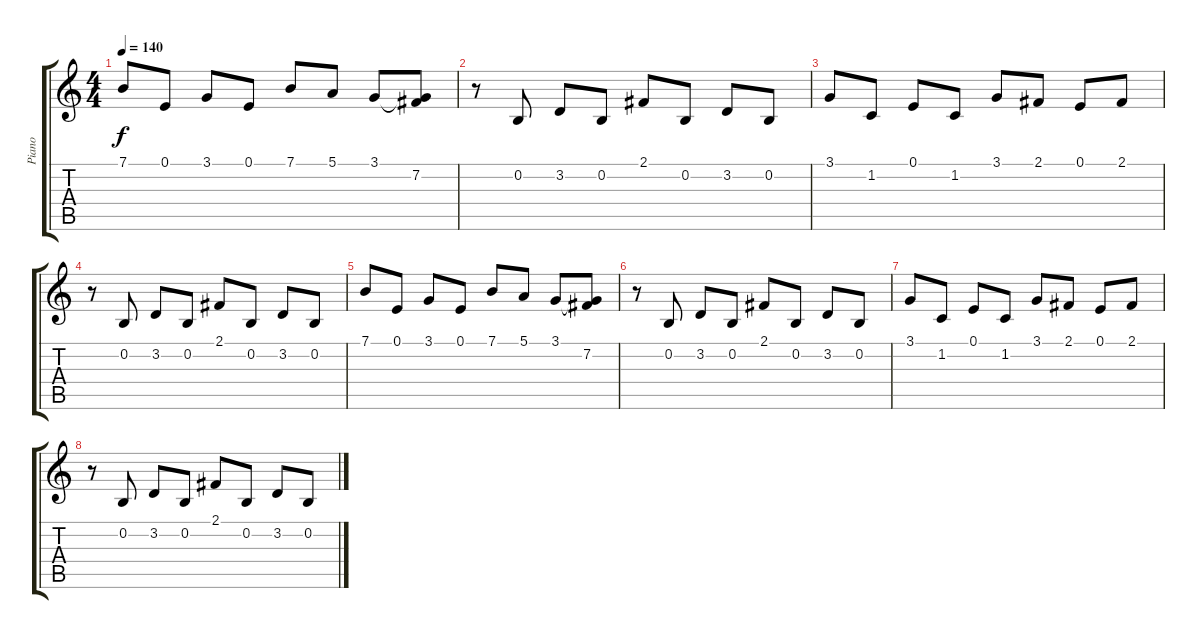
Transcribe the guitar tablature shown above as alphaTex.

\track ("Piano" "Piano") {instrument acousticgrandpiano}
\staff {score tabs}
\tuning (E4 B3 G3 D3 A2 E2) {hide}
\ts (4 4)
\tempo 140
\clef g2
\ks c
7.1.8{dy f} 0.1.8 3.1.8 0.1.8 7.1.8 5.1.8 3.1.8 (3.1{t} 7.2).8 |
r.8 0.2.8 3.2.8 0.2.8 2.1.8 0.2.8 3.2.8 0.2.8 |
3.1.8 1.2.8 0.1.8 1.2.8 3.1.8 2.1.8 0.1.8 2.1.8 |
r.8 0.2.8 3.2.8 0.2.8 2.1.8 0.2.8 3.2.8 0.2.8 |
7.1.8 0.1.8 3.1.8 0.1.8 7.1.8 5.1.8 3.1.8 (3.1{t} 7.2).8 |
r.8 0.2.8 3.2.8 0.2.8 2.1.8 0.2.8 3.2.8 0.2.8 |
3.1.8 1.2.8 0.1.8 1.2.8 3.1.8 2.1.8 0.1.8 2.1.8 |
r.8 0.2.8 3.2.8 0.2.8 2.1.8 0.2.8 3.2.8 0.2.8
